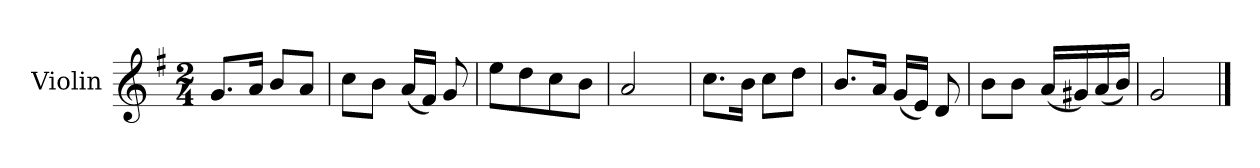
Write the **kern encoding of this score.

**kern
*part1
*staff1
*I"Violin
*I'Vln.
*clefG2
*k[f#]
*G:
*M2/4
=1
8.g/L
16a/Jk
8b/L
8a/J
=2
8cc\L
8b\J
(<16a/LL
16f#/JJ)
8g/
=3
8ee\L
8dd\
8cc\
8b\J
=4
2a/
=5
8.cc\L
16b\Jk
8cc\L
8dd\J
!!LO:LB:g=z
=6
8.b/L
16a/Jk
(<16g/LL
16e/JJ)
8d/
=7
8b\L
8b\J
(<16a/LL
16g#X/)
(<16a/
16b/JJ)
=8
2g/
==
*-
